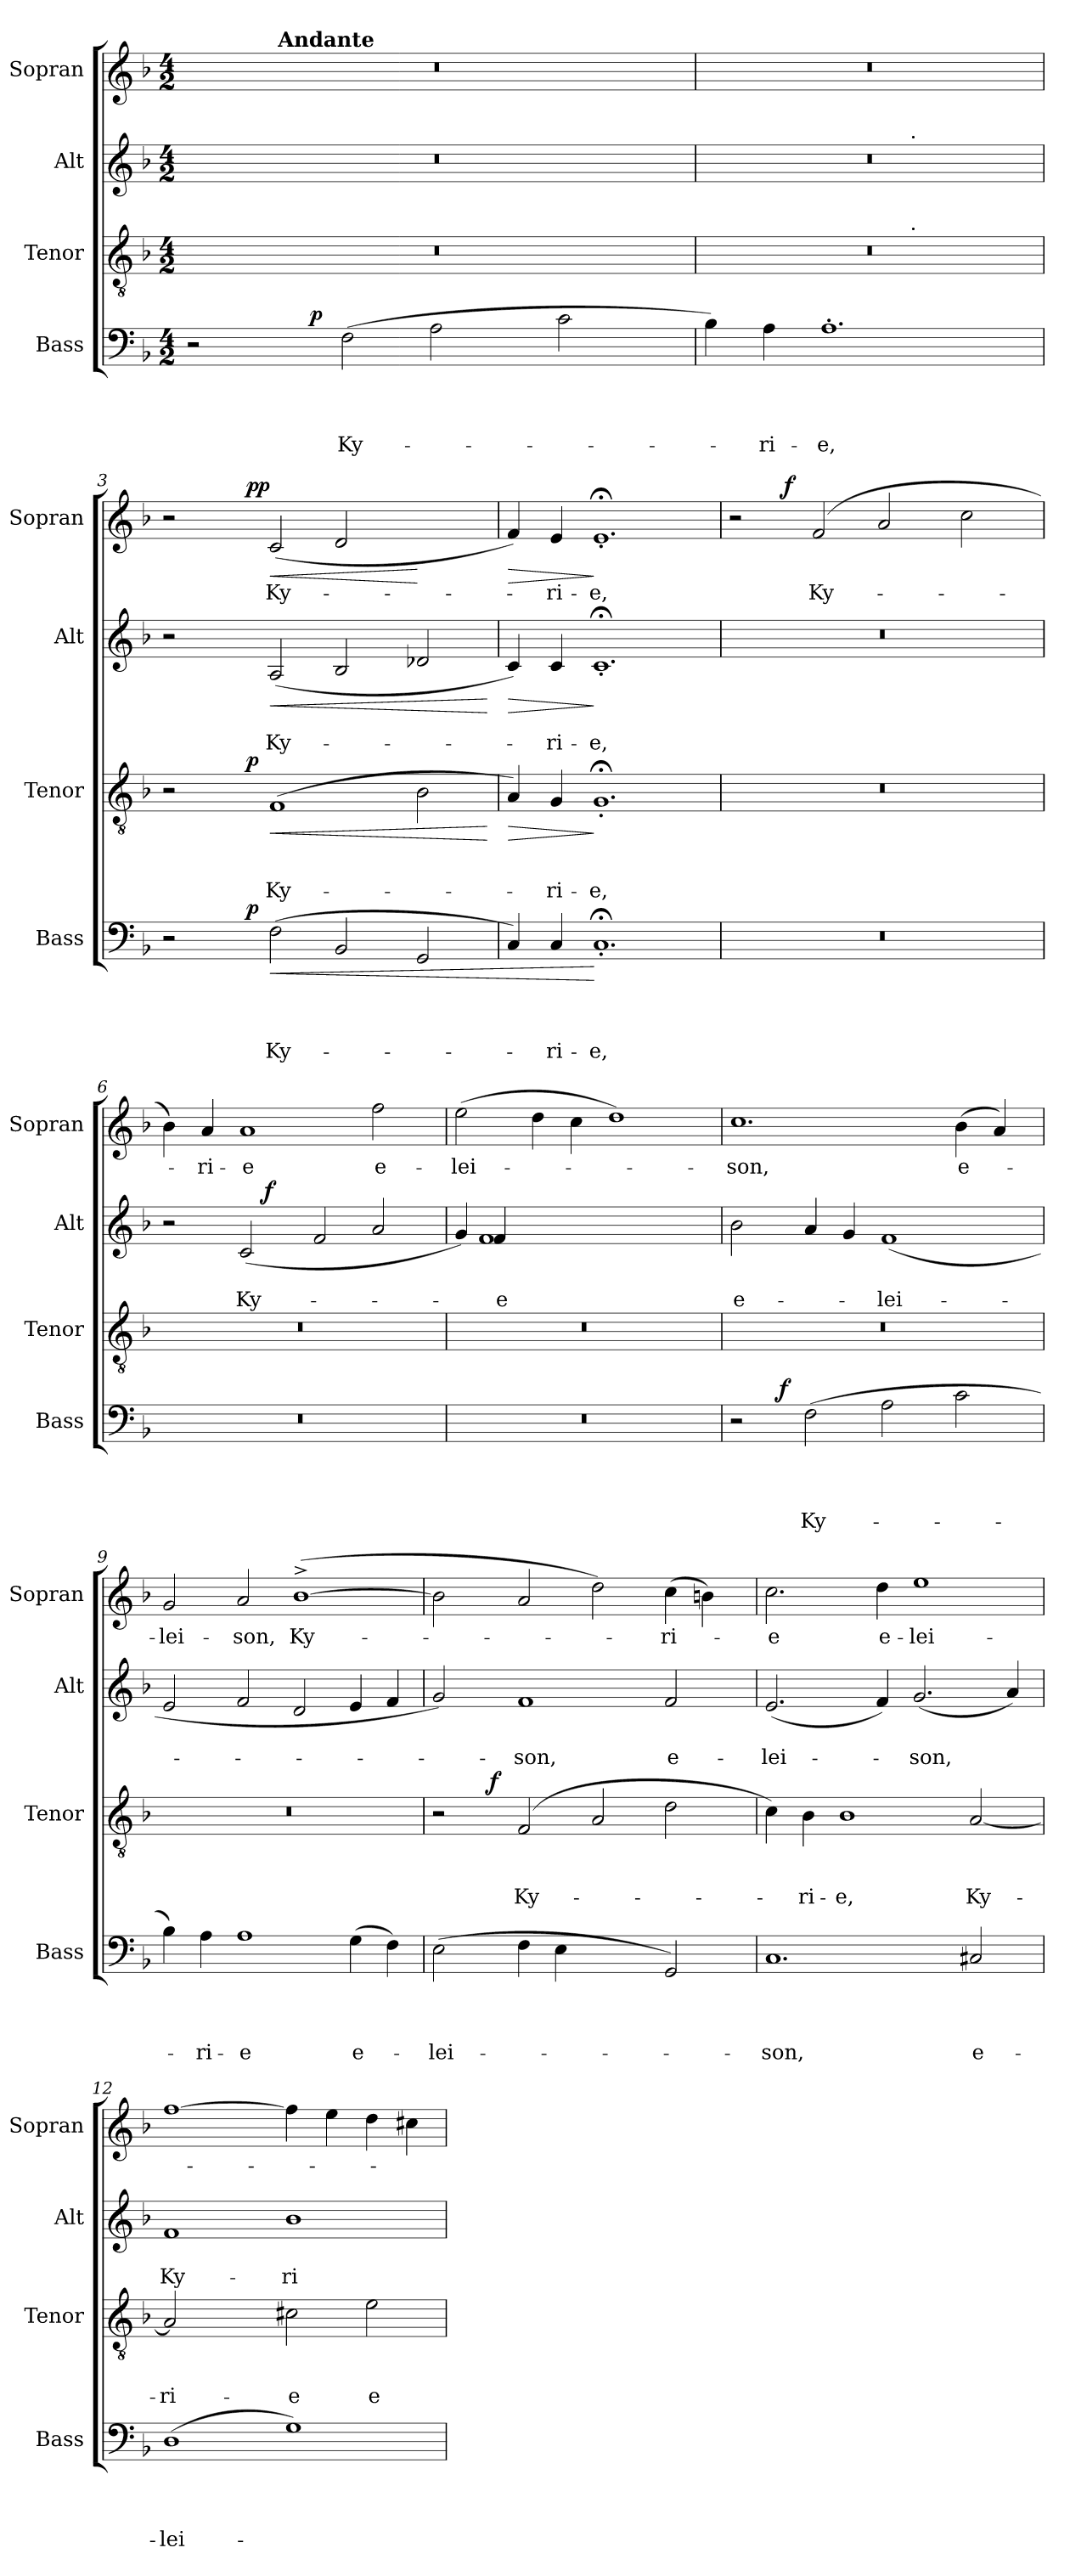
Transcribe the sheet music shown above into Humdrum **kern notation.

**kern	**text	**text	**text	**text	**dynam	**kern	**text	**text	**text	**dynam	**kern	**text	**text	**dynam	**kern	**text	**dynam
*part4	*part4	*part4	*part4	*part4	*part4	*part3	*part3	*part3	*part3	*part3	*part2	*part2	*part2	*part2	*part1	*part1	*part1
*staff4	*staff4	*staff4	*staff4	*staff4	*staff4	*staff3	*staff3	*staff3	*staff3	*staff3	*staff2	*staff2	*staff2	*staff2	*staff1	*staff1	*staff1
*I"Bass	*	*	*	*	*	*I"Tenor	*	*	*	*	*I"Alt	*	*	*	*I"Sopran	*	*
*I'Bass	*	*	*	*	*	*I'Tenor	*	*	*	*	*I'Alt	*	*	*	*I'Sopran	*	*
*clefF4	*	*	*	*	*	*clefGv2	*	*	*	*	*clefG2	*	*	*	*clefG2	*	*
*k[b-]	*	*	*	*	*	*k[b-]	*	*	*	*	*k[b-]	*	*	*	*k[b-]	*	*
*F:	*	*	*	*	*	*F:	*	*	*	*	*F:	*	*	*	*F:	*	*
*M4/2	*	*	*	*	*	*M4/2	*	*	*	*	*M4/2	*	*	*	*M4/2	*	*
=1	=1	=1	=1	=1	=1	=1	=1	=1	=1	=1	=1	=1	=1	=1	=1	=1	=1
*^	*	*	*	*	*	*	*	*	*	*	*	*	*	*	*^	*	*
2r	4ryy	.	.	.	.	.	0r	.	.	.	.	0r	.	.	.	0r	4ryy	.	.
.	8ryy	.	.	.	.	.	.	.	.	.	.	.	.	.	.	.	16.ryy	.	.
*	*	*	*	*	*	*	*	*	*	*	*	*	*	*	*	*MM138	*	*	*
!	!	!	!	!	!	!	!	!	!	!	!	!	!	!	!	!	!LO:TX:a:B:t=Andante	!	!
.	.	.	.	.	.	.	.	.	.	.	.	.	.	.	.	.	1ryy	.	.
.	32ryy	.	.	.	.	.	.	.	.	.	.	.	.	.	.	.	.	.	.
!	!	!	!	!	!	!LO:DY:a	!	!	!	!	!	!	!	!	!	!	!	!	!
.	1ryy	.	.	.	.	p	.	.	.	.	.	.	.	.	.	.	.	.	.
!	!	!	!	!	!LO:LY:b	!	!	!	!	!	!	!	!	!	!	!	!	!	!
(>2F\	.	.	.	.	Ky-	.	.	.	.	.	.	.	.	.	.	.	.	.	.
2A\	.	.	.	.	.	.	.	.	.	.	.	.	.	.	.	.	.	.	.
.	.	.	.	.	.	.	.	.	.	.	.	.	.	.	.	.	2ryy	.	.
.	2ryy	.	.	.	.	.	.	.	.	.	.	.	.	.	.	.	.	.	.
2c\	.	.	.	.	.	.	.	.	.	.	.	.	.	.	.	.	.	.	.
.	.	.	.	.	.	.	.	.	.	.	.	.	.	.	.	.	8ryy	.	.
.	16.ryy	.	.	.	.	.	.	.	.	.	.	.	.	.	.	.	.	.	.
.	.	.	.	.	.	.	.	.	.	.	.	.	.	.	.	.	32ryy	.	.
*v	*v	*	*	*	*	*	*	*	*	*	*	*	*	*	*	*v	*v	*	*
=2	=2	=2	=2	=2	=2	=2	=2	=2	=2	=2	=2	=2	=2	=2	=2	=2	=2
*	*	*	*	*	*	*^	*	*	*	*	*^	*	*	*	*	*	*
4B-\)	.	.	.	.	.	0r	1ryy	.	.	.	.	0r	1ryy	.	.	.	0r	.	.
!	!	!	!	!LO:LY:b	!	!	!	!	!	!	!	!	!	!	!	!	!	!	!
4A\	.	.	.	-ri-	.	.	.	.	.	.	.	.	.	.	.	.	.	.	.
!	!	!	!	!LO:LY:b	!	!	!	!	!	!	!	!	!	!	!	!	!	!	!
1.A'>	.	.	.	-e,	.	.	.	.	.	.	.	.	.	.	.	.	.	.	.
!	!	!	!	!	!	!	!	!	!	!	!	!	!LO:TX:a:t=.	!	!	!	!	!	!
!	!	!	!	!	!	!	!LO:TX:a:t=.	!	!	!	!	!	!	!	!	!	!	!	!
.	.	.	.	.	.	.	1ryy	.	.	.	.	.	1ryy	.	.	.	.	.	.
*	*	*	*	*	*	*	*	*	*	*	*	*v	*v	*	*	*	*	*	*
=3	=3	=3	=3	=3	=3	=3	=3	=3	=3	=3	=3	=3	=3	=3	=3	=3	=3	=3
*^	*	*	*	*	*	*	*	*	*	*	*	*	*	*	*	*^	*	*
2r	4ryy	.	.	.	.	.	2r	4ryy	.	.	.	.	2r	.	.	.	2r	4ryy	.	.
.	8ryy	.	.	.	.	.	.	8ryy	.	.	.	.	.	.	.	.	.	8ryy	.	.
.	32ryy	.	.	.	.	.	.	32ryy	.	.	.	.	.	.	.	.	.	32ryy	.	.
!	!	!	!	!	!	!LO:DY:a	!	!	!	!	!	!LO:DY:a	!	!	!	!	!	!	!	!LO:DY:a
!	!	!	!	!	!	!	!	!	!	!	!	!	!	!	!	!	!	!	!	!LO:DY:n=1:b
.	1ryy	.	.	.	.	p	.	1ryy	.	.	.	p	.	.	.	.	.	1ryy	.	p p
!	!	!	!	!	!LO:LY:b	!LO:HP:b	!	!	!	!	!LO:LY:b	!LO:HP:b	!	!	!LO:LY:b	!LO:HP:b	!	!	!LO:LY:b	!LO:HP:b
(>2F\	.	.	.	.	Ky-	<	(>1F	.	.	.	Ky-	<	(<2A/	.	Ky-	<	(<2c/	.	Ky-	<
2BB-/	.	.	.	.	.	.	.	.	.	.	.	.	2B-/	.	.	.	2d/	.	.	.
.	2ryy	.	.	.	.	.	.	2ryy	.	.	.	.	.	.	.	.	.	2ryy	.	.
2GG/	.	.	.	.	.	.	2B-\	.	.	.	.	.	2d-X/	.	.	.	2ryy	.	.	[
.	16.ryy	.	.	.	.	.	.	16.ryy	.	.	.	.	.	.	.	.	.	16.ryy	.	.
.	.	.	.	.	.	.	.	.	.	.	.	[	.	.	.	[	.	.	.	.
=4	=4	=4	=4	=4	=4	=4	=4	=4	=4	=4	=4	=4	=4	=4	=4	=4	=4	=4	=4	=4
!	!	!	!	!	!	!	!	!	!	!	!	!LO:HP:b	!	!	!	!LO:HP:b	!	!	!	!LO:HP:b
*v	*v	*	*	*	*	*	*	*	*	*	*	*	*	*	*	*	*v	*v	*	*
*	*	*	*	*	*	*v	*v	*	*	*	*	*	*	*	*	*	*	*
4C/)	.	.	.	.	.	4A/)	.	.	.	>	4c/)	.	.	>	4f/)	.	>
!	!	!	!	!LO:LY:b	!	!	!	!	!LO:LY:b	!	!	!	!LO:LY:b	!	!	!LO:LY:b	!
4C/	.	.	.	-ri-	.	4G/	.	.	-ri-	.	4c/	.	-ri-	.	4e/	-ri-	.
!	!	!	!	!LO:LY:b	!	!	!	!	!LO:LY:b	!	!	!	!LO:LY:b	!	!	!LO:LY:b	!
1.C;'<	.	.	.	-e,	[	1.G;'<	.	.	-e,	]	1.c;'<	.	-e,	]	1.e;'<	-e,	]
=5	=5	=5	=5	=5	=5	=5	=5	=5	=5	=5	=5	=5	=5	=5	=5	=5	=5
*	*	*	*	*	*	*	*	*	*	*	*	*	*	*	*^	*	*
0r	.	.	.	.	.	0r	.	.	.	.	0r	.	.	.	2r	4.ryy	.	.
!	!	!	!	!	!	!	!	!	!	!	!	!	!	!	!	!	!	!LO:DY:a
.	.	.	.	.	.	.	.	.	.	.	.	.	.	.	.	1ryy	.	f
!	!	!	!	!	!	!	!	!	!	!	!	!	!	!	!	!	!LO:LY:b	!
.	.	.	.	.	.	.	.	.	.	.	.	.	.	.	(2f/	.	Ky-	.
.	.	.	.	.	.	.	.	.	.	.	.	.	.	.	2a/	.	.	.
.	.	.	.	.	.	.	.	.	.	.	.	.	.	.	.	2ryy	.	.
.	.	.	.	.	.	.	.	.	.	.	.	.	.	.	2cc\	.	.	.
.	.	.	.	.	.	.	.	.	.	.	.	.	.	.	.	8ryy	.	.
*	*	*	*	*	*	*	*	*	*	*	*	*	*	*	*v	*v	*	*
!!LO:LB:g=z
=6	=6	=6	=6	=6	=6	=6	=6	=6	=6	=6	=6	=6	=6	=6	=6	=6	=6
*	*	*	*	*	*	*	*	*	*	*	*^	*	*	*	*	*	*
0r	.	.	.	.	.	0r	.	.	.	.	2r	2ryy	.	.	.	4b-\)	.	.
!	!	!	!	!	!	!	!	!	!	!	!	!	!	!	!	!	!LO:LY:b	!
.	.	.	.	.	.	.	.	.	.	.	.	.	.	.	.	4a/	-ri-	.
!	!	!	!	!	!	!	!	!	!	!	!	!	!	!LO:LY:b	!	!	!LO:LY:b:rj	!
.	.	.	.	.	.	.	.	.	.	.	(<2c/	8ryy	.	Ky-	.	1a	-e	.
!	!	!	!	!	!	!	!	!	!	!	!	!	!	!	!LO:DY:a	!	!	!
.	.	.	.	.	.	.	.	.	.	.	.	1ryy	.	.	f	.	.	.
.	.	.	.	.	.	.	.	.	.	.	2f/	.	.	.	.	.	.	.
!	!	!	!	!	!	!	!	!	!	!	!	!	!	!	!	!	!LO:LY:b	!
.	.	.	.	.	.	.	.	.	.	.	2a/	.	.	.	.	2ff\	e-	.
.	.	.	.	.	.	.	.	.	.	.	.	4.ryy	.	.	.	.	.	.
=7	=7	=7	=7	=7	=7	=7	=7	=7	=7	=7	=7	=7	=7	=7	=7	=7	=7	=7
!	!	!	!	!	!	!	!	!	!	!	!	!	!	!	!	!	!LO:LY:b	!
0r	.	.	.	.	.	0r	.	.	.	.	4g/)	4ryy	.	.	.	(>2ee\	-lei-	.
!	!	!	!	!	!	!	!	!	!	!	!	!	!	!LO:LY:b	!	!	!	!
!	!	!	!	!	!	!	!	!	!	!	!	!	!	!LO:LY:b:rj	!	!	!	!
.	.	.	.	.	.	.	.	.	.	.	4f/	1f	.	-e	.	.	.	.
.	.	.	.	.	.	.	.	.	.	.	2.ryy	.	.	.	.	4dd\	.	.
.	.	.	.	.	.	.	.	.	.	.	.	.	.	.	.	4cc\	.	.
.	.	.	.	.	.	.	.	.	.	.	.	.	.	.	.	1dd)	.	.
.	.	.	.	.	.	.	.	.	.	.	2.ryy	2.ryy	.	.	.	.	.	.
=8	=8	=8	=8	=8	=8	=8	=8	=8	=8	=8	=8	=8	=8	=8	=8	=8	=8	=8
!	!	!	!	!	!	!	!	!	!	!	!	!	!	!LO:LY:b:rj	!	!	!LO:LY:b	!
*^	*	*	*	*	*	*	*	*	*	*	*v	*v	*	*	*	*	*	*
2r	4.ryy	.	.	.	.	.	0r	.	.	.	.	2b-\	.	e-	.	1.cc	-son,	.
!	!	!	!	!	!	!LO:DY:a	!	!	!	!	!	!	!	!	!	!	!	!
.	1ryy	.	.	.	.	f	.	.	.	.	.	.	.	.	.	.	.	.
!	!	!	!	!	!LO:LY:b	!	!	!	!	!	!	!	!	!	!	!	!	!
(>2F\	.	.	.	.	Ky-	.	.	.	.	.	.	4a/	.	.	.	.	.	.
.	.	.	.	.	.	.	.	.	.	.	.	4g/	.	.	.	.	.	.
!	!	!	!	!	!	!	!	!	!	!	!	!	!	!LO:LY:b	!	!	!	!
2A\	.	.	.	.	.	.	.	.	.	.	.	(<1f	.	-lei-	.	.	.	.
.	2ryy	.	.	.	.	.	.	.	.	.	.	.	.	.	.	.	.	.
!	!	!	!	!	!	!	!	!	!	!	!	!	!	!	!	!	!LO:LY:b:rj	!
2c\	.	.	.	.	.	.	.	.	.	.	.	.	.	.	.	(>4b-\	e-	.
.	.	.	.	.	.	.	.	.	.	.	.	.	.	.	.	4a/)	.	.
.	8ryy	.	.	.	.	.	.	.	.	.	.	.	.	.	.	.	.	.
=9	=9	=9	=9	=9	=9	=9	=9	=9	=9	=9	=9	=9	=9	=9	=9	=9	=9	=9
!	!	!	!	!	!	!	!	!	!	!	!	!	!	!	!	!	!LO:LY:b	!
*v	*v	*	*	*	*	*	*	*	*	*	*	*	*	*	*	*	*	*
4B-\)	.	.	.	.	.	0r	.	.	.	.	2e/	.	.	.	2g/	-lei-	.
!	!	!	!	!LO:LY:b	!	!	!	!	!	!	!	!	!	!	!	!	!
4A\	.	.	.	-ri-	.	.	.	.	.	.	.	.	.	.	.	.	.
!	!	!	!	!LO:LY:b:rj	!	!	!	!	!	!	!	!	!	!	!	!LO:LY:b	!
1A	.	.	.	-e	.	.	.	.	.	.	2f/	.	.	.	2a/	-son,	.
!	!	!	!	!	!	!	!	!	!	!	!	!	!	!	!	!LO:LY:b	!
.	.	.	.	.	.	.	.	.	.	.	2d/	.	.	.	(>[>1b-^>	Ky-	.
!	!	!	!	!LO:LY:b:rj	!	!	!	!	!	!	!	!	!	!	!	!	!
(>4G\	.	.	.	e-	.	.	.	.	.	.	4e/	.	.	.	.	.	.
4F\)	.	.	.	.	.	.	.	.	.	.	4f/	.	.	.	.	.	.
=10	=10	=10	=10	=10	=10	=10	=10	=10	=10	=10	=10	=10	=10	=10	=10	=10	=10
!	!	!	!	!LO:LY:b	!	!	!	!	!	!	!	!	!	!	!	!	!
*	*	*	*	*	*	*^	*	*	*	*	*	*	*	*	*	*	*
(>2E\	.	.	.	-lei-	.	2r	4ryy	.	.	.	.	2g/)	.	.	.	2b-\]	.	.
.	.	.	.	.	.	.	16.ryy	.	.	.	.	.	.	.	.	.	.	.
!	!	!	!	!	!	!	!	!	!	!	!LO:DY:a	!	!	!	!	!	!	!
.	.	.	.	.	.	.	1ryy	.	.	.	f	.	.	.	.	.	.	.
!	!	!	!	!	!	!	!	!	!	!LO:LY:b	!	!	!	!LO:LY:b	!	!	!	!
4F\	.	.	.	.	.	(2F/	.	.	.	Ky-	.	1f	.	-son,	.	2a/	.	.
4E\	.	.	.	.	.	.	.	.	.	.	.	.	.	.	.	.	.	.
2ryy	.	.	.	.	.	2A/	.	.	.	.	.	.	.	.	.	2dd\)	.	.
.	.	.	.	.	.	.	2ryy	.	.	.	.	.	.	.	.	.	.	.
!	!	!	!	!	!	!	!	!	!	!	!	!	!	!LO:LY:b	!	!	!LO:LY:b	!
2GG/)	.	.	.	.	.	2d\	.	.	.	.	.	2f/	.	e-	.	(>4cc\	-ri-	.
.	.	.	.	.	.	.	.	.	.	.	.	.	.	.	.	4bn\)	.	.
.	.	.	.	.	.	.	8ryy	.	.	.	.	.	.	.	.	.	.	.
.	.	.	.	.	.	.	32ryy	.	.	.	.	.	.	.	.	.	.	.
!!LO:LB:g=z
=11	=11	=11	=11	=11	=11	=11	=11	=11	=11	=11	=11	=11	=11	=11	=11	=11	=11	=11
!	!	!	!	!LO:LY:b	!	!	!	!	!	!	!	!	!	!LO:LY:b	!	!	!LO:LY:b	!
*	*	*	*	*	*	*v	*v	*	*	*	*	*	*	*	*	*	*	*
1.C	.	.	.	-son,	.	4c\)	.	.	.	.	(<2.e/	.	-lei-	.	2.cc\	-e	.
!	!	!	!	!	!	!	!	!	!LO:LY:b	!	!	!	!	!	!	!	!
.	.	.	.	.	.	4B-\	.	.	-ri-	.	.	.	.	.	.	.	.
!	!	!	!	!	!	!	!	!	!LO:LY:b	!	!	!	!	!	!	!	!
.	.	.	.	.	.	1B-	.	.	-e,	.	.	.	.	.	.	.	.
!	!	!	!	!	!	!	!	!	!	!	!	!	!	!	!	!LO:LY:b	!
.	.	.	.	.	.	.	.	.	.	.	4f/)	.	.	.	4dd\	e-	.
!	!	!	!	!	!	!	!	!	!	!	!	!	!LO:LY:b	!	!	!LO:LY:b	!
.	.	.	.	.	.	.	.	.	.	.	(<2.g/	.	-son,	.	1ee	-lei-	.
!	!	!	!	!LO:LY:b	!	!	!	!	!LO:LY:b	!	!	!	!	!	!	!	!
2C#X/	.	.	.	e-	.	[<2A/	.	.	Ky-	.	.	.	.	.	.	.	.
.	.	.	.	.	.	.	.	.	.	.	4a/)	.	.	.	.	.	.
=12	=12	=12	=12	=12	=12	=12	=12	=12	=12	=12	=12	=12	=12	=12	=12	=12	=12
!	!	!	!	!LO:LY:b	!	!	!	!	!LO:LY:b	!	!	!	!LO:LY:b	!	!	!	!
(>1D	.	.	.	-lei-	.	2A/]	.	.	-ri-	.	1f	.	Ky-	.	[>1ff	.	.
.	.	.	.	.	.	2ryy	.	.	.	.	.	.	.	.	.	.	.
!	!	!	!	!	!	!	!	!	!LO:LY:b	!	!	!	!LO:LY:b	!	!	!	!
1G)	.	.	.	.	.	2c#X\	.	.	-e	.	1b-	.	-ri-	.	4ff\]	.	.
.	.	.	.	.	.	.	.	.	.	.	.	.	.	.	4ee\	.	.
!	!	!	!	!	!	!	!	!	!LO:LY:b	!	!	!	!	!	!	!	!
.	.	.	.	.	.	2e\	.	.	e-	.	.	.	.	.	4dd\	.	.
.	.	.	.	.	.	.	.	.	.	.	.	.	.	.	4cc#X\	.	.
=	=	=	=	=	=	=	=	=	=	=	=	=	=	=	=	=	=
*-	*-	*-	*-	*-	*-	*-	*-	*-	*-	*-	*-	*-	*-	*-	*-	*-	*-
